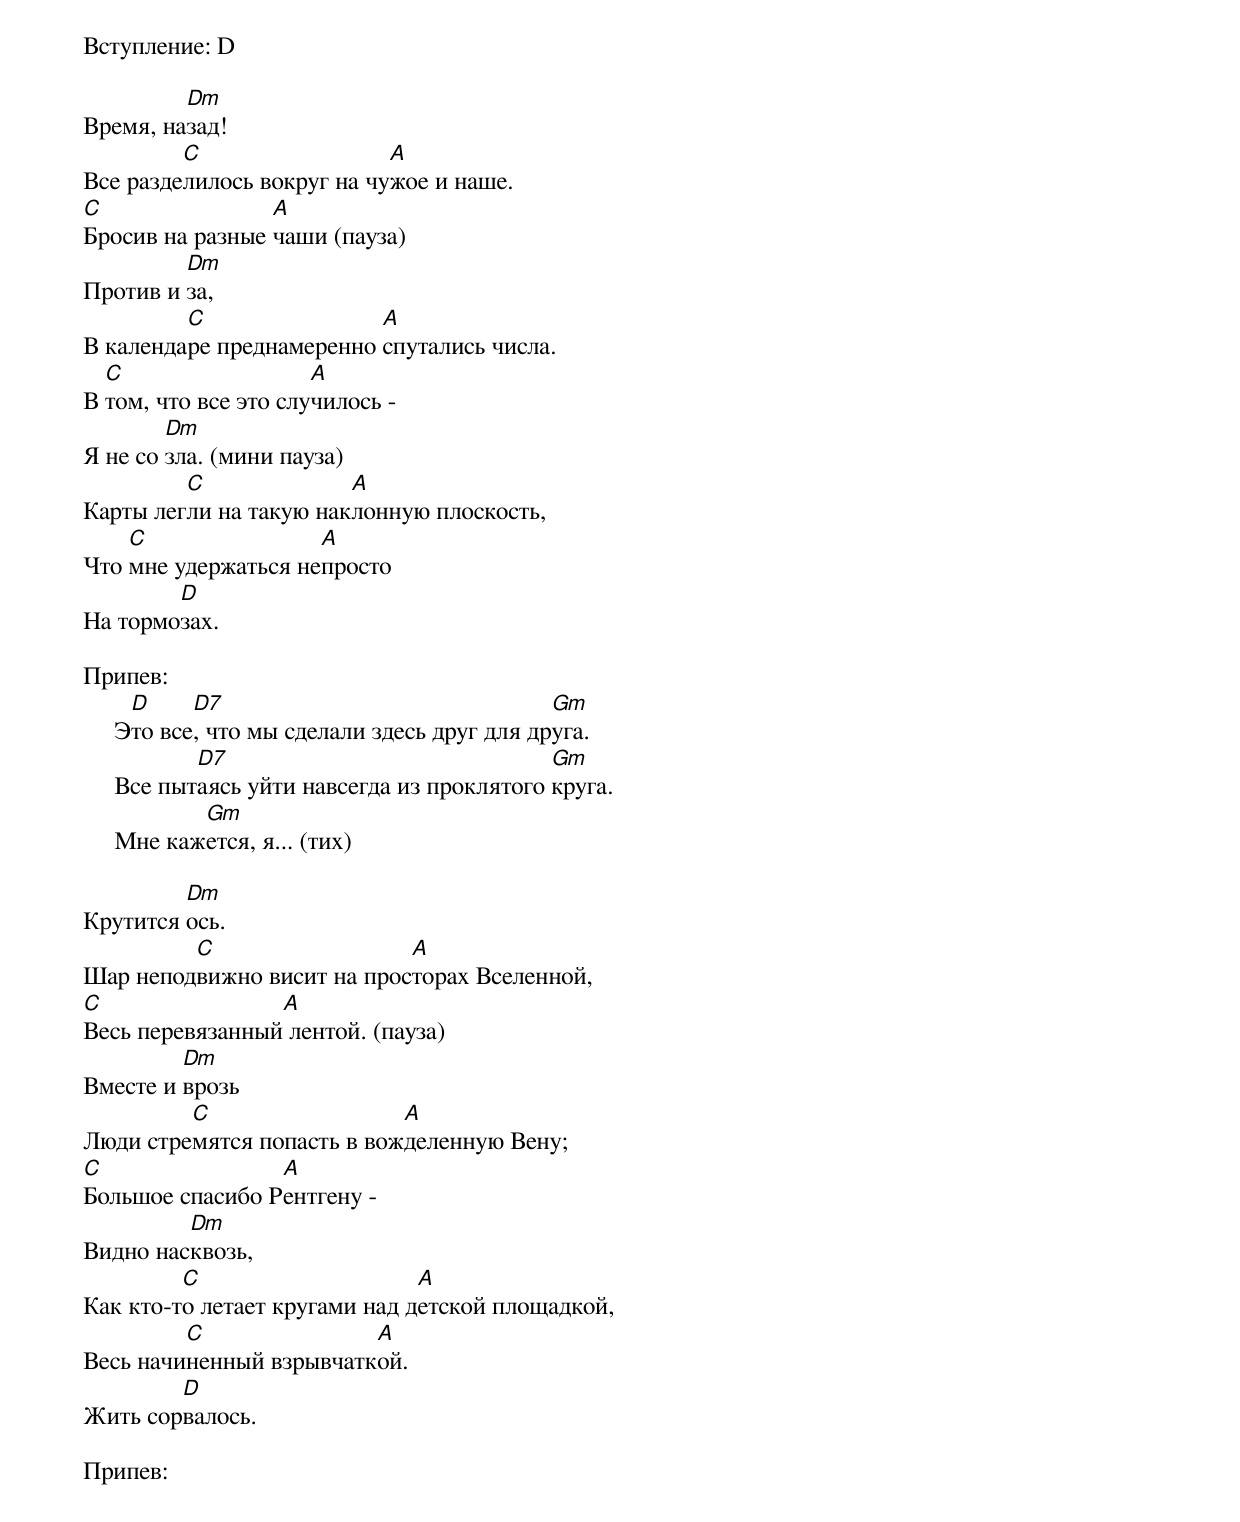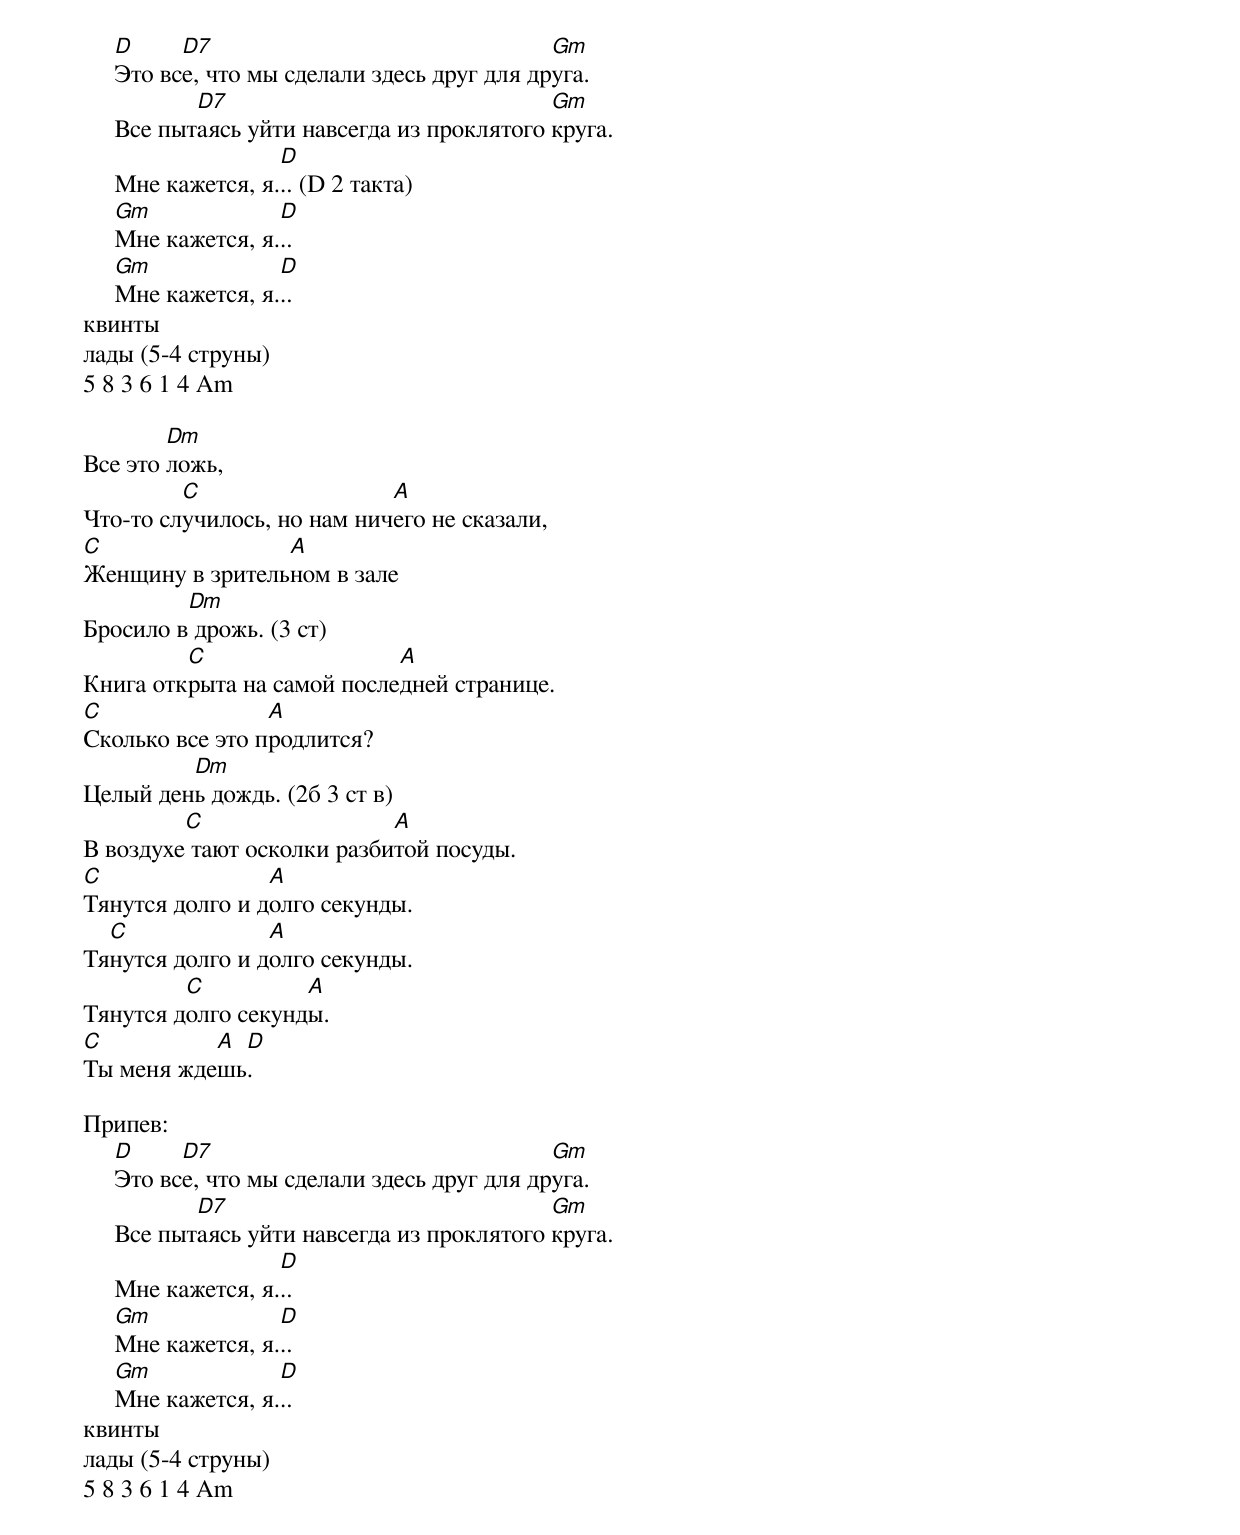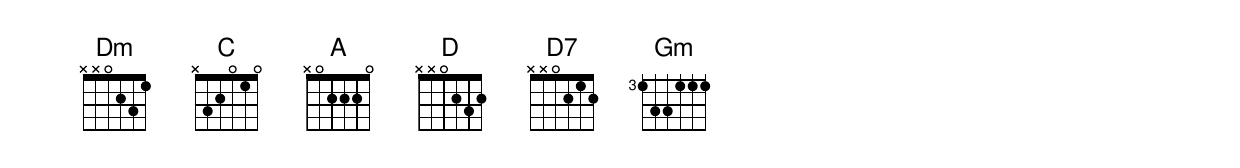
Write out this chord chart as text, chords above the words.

Вступление: D

         Dm
Время, назад!
         C                  A
Все разделилось вокруг на чужое и наше.
C                A
Бросив на разные чаши (пауза)
         Dm
Против и за,
         C                A
В календаре преднамеренно спутались числа.
  C                   A
В том, что все это случилось -
        Dm
Я не со зла. (мини пауза)
         C              A
Карты легли на такую наклонную плоскость,
    C                A
Что мне удержаться непросто
        D
На тормозах.

Припев:
      D     D7                                Gm
     Это все, что мы сделали здесь друг для друга.
            D7                               Gm
     Все пытаясь уйти навсегда из проклятого круга.
            Gm
     Мне кажется, я... (тих)

         Dm
Крутится ось.
         C                  A
Шар неподвижно висит на просторах Вселенной,
C                A
Весь перевязанный лентой. (пауза)
         Dm
Вместе и врозь
         C                  A
Люди стремятся попасть в вожделенную Вену;
C                A
Большое спасибо Рентгену -
         Dm
Видно насквозь,
         C                     A
Как кто-то летает кругами над детской площадкой,
         C               A
Весь начиненный взрывчаткой.
        D
Жить сорвалось.

Припев:
     D     D7                                 Gm
     Это все, что мы сделали здесь друг для друга.
            D7                               Gm
     Все пытаясь уйти навсегда из проклятого круга.
                    D
     Мне кажется, я... (D 2 такта)
     Gm             D
     Мне кажется, я...
     Gm             D
     Мне кажется, я...
квинты
лады (5-4 струны)
5 8 3 6 1 4 Am

        Dm
Все это ложь,
         C                  A
Что-то случилось, но нам ничего не сказали,
C                A
Женщину в зрительном в зале
         Dm
Бросило в дрожь. (3 ст)
         C                  A
Книга открыта на самой последней странице.
C                A
Сколько все это продлится?
         Dm
Целый день дождь. (2б 3 ст в)
         C                  A
В воздухе тают осколки разбитой посуды.
C                A
Тянутся долго и долго секунды.
  C              A
Тянутся долго и долго секунды.
         C          A
Тянутся долго секунды.
C          A D
Ты меня ждешь.

Припев:
     D     D7                                 Gm
     Это все, что мы сделали здесь друг для друга.
            D7                               Gm
     Все пытаясь уйти навсегда из проклятого круга.
                    D
     Мне кажется, я...
     Gm             D
     Мне кажется, я...
     Gm             D
     Мне кажется, я...
квинты
лады (5-4 струны)
5 8 3 6 1 4 Am
